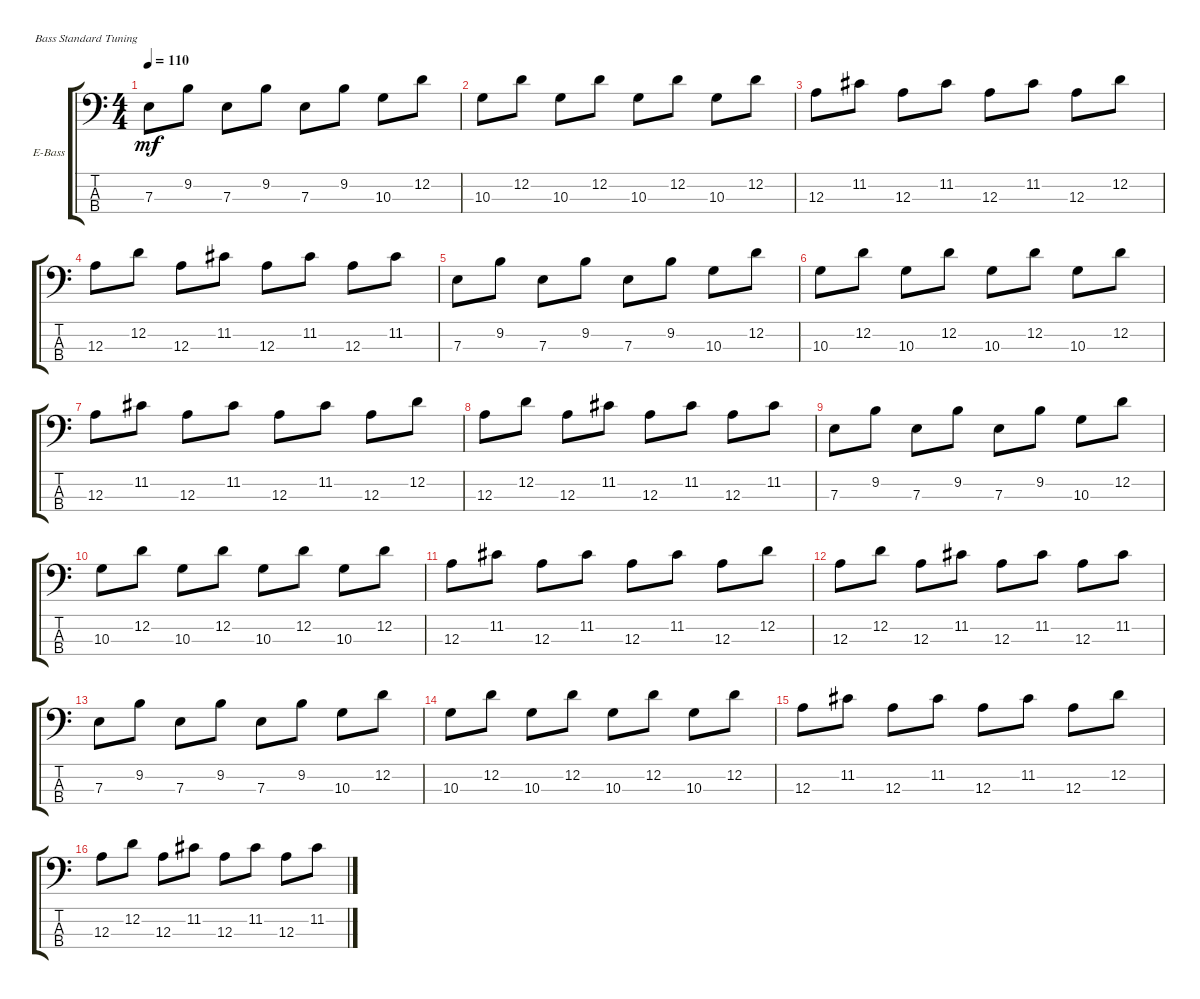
\defaultSystemsLayout 4
\bracketExtendMode groupsimilarinstruments
\firstSystemTrackNameOrientation horizontal
\otherSystemsTrackNameOrientation horizontal
\track ("Electric Bass" "E-Bass") {instrument electricbassfinger}
\staff {score tabs}
\tuning (G2 D2 A1 E1)
\ts (4 4)
\tempo 110
\clef f4
\ks c
7.3.8{dy mf instrument electricbassfinger} 9.2.8 7.3.8 9.2.8 7.3.8 9.2.8 10.3.8 12.2.8 |
10.3.8 12.2.8 10.3.8 12.2.8 10.3.8 12.2.8 10.3.8 12.2.8 |
12.3.8 11.2.8 12.3.8 11.2.8 12.3.8 11.2.8 12.3.8 12.2.8 |
12.3.8 12.2.8 12.3.8 11.2.8 12.3.8 11.2.8 12.3.8 11.2.8 |
7.3.8 9.2.8 7.3.8 9.2.8 7.3.8 9.2.8 10.3.8 12.2.8 |
10.3.8 12.2.8 10.3.8 12.2.8 10.3.8 12.2.8 10.3.8 12.2.8 |
12.3.8 11.2.8 12.3.8 11.2.8 12.3.8 11.2.8 12.3.8 12.2.8 |
12.3.8 12.2.8 12.3.8 11.2.8 12.3.8 11.2.8 12.3.8 11.2.8 |
7.3.8 9.2.8 7.3.8 9.2.8 7.3.8 9.2.8 10.3.8 12.2.8 |
10.3.8 12.2.8 10.3.8 12.2.8 10.3.8 12.2.8 10.3.8 12.2.8 |
12.3.8 11.2.8 12.3.8 11.2.8 12.3.8 11.2.8 12.3.8 12.2.8 |
12.3.8 12.2.8 12.3.8 11.2.8 12.3.8 11.2.8 12.3.8 11.2.8 |
7.3.8 9.2.8 7.3.8 9.2.8 7.3.8 9.2.8 10.3.8 12.2.8 |
10.3.8 12.2.8 10.3.8 12.2.8 10.3.8 12.2.8 10.3.8 12.2.8 |
12.3.8 11.2.8 12.3.8 11.2.8 12.3.8 11.2.8 12.3.8 12.2.8 |
12.3.8 12.2.8 12.3.8 11.2.8 12.3.8 11.2.8 12.3.8 11.2.8
